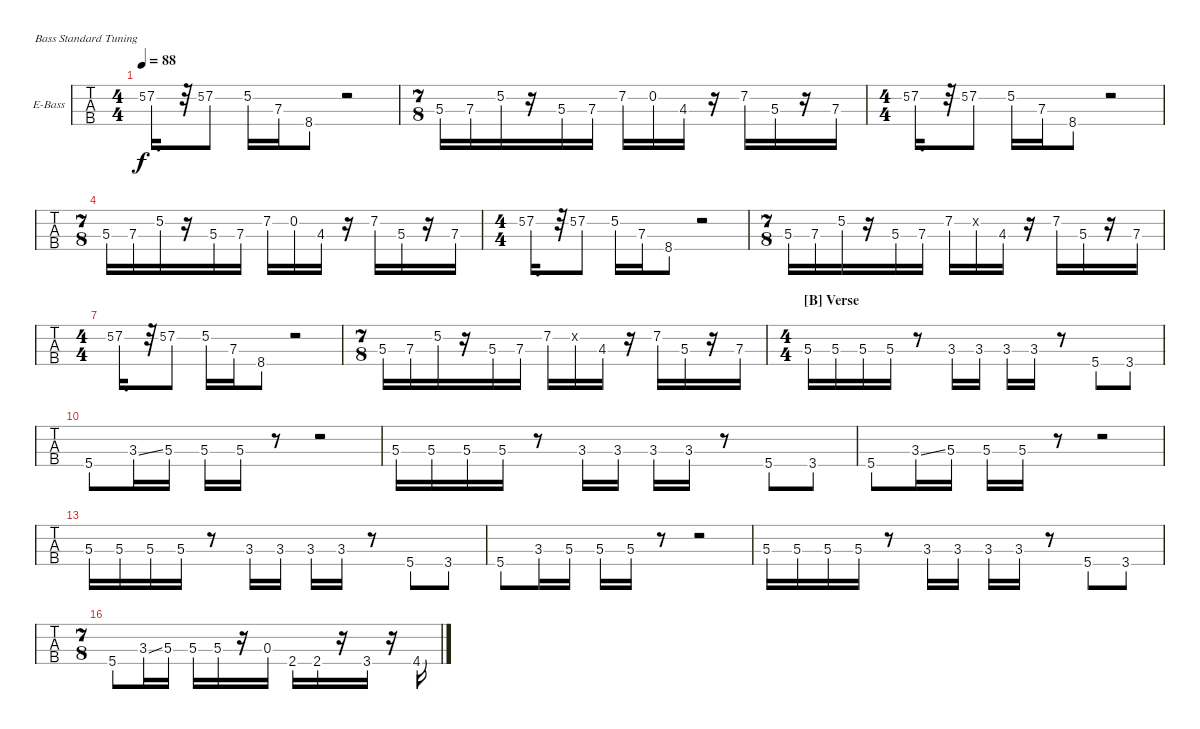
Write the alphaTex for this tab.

\bracketExtendMode nobrackets
\firstSystemTrackNameOrientation horizontal
\otherSystemsTrackNameOrientation horizontal
\defaultBarNumberDisplay FirstOfSystem
\track ("Bass" "E-Bass") {instrument electricbassfinger}
\staff {tabs}
\tuning (G2 D2 A1 E1)
\ts (4 4)
\beaming (8 2 2 2 2)
\scale
0.534196
\tempo 88
\accidentals auto
\clef f4
\ottava regular
\simile none
\ks a
5.2.8{gr dy f} 7.2.16{d} r.32 5.2.8{gr} 7.2.8 5.2.16 7.3.16 8.4.8 r.2 |
\ts (7 8)
\beaming (8 3 2 2)
\scale
0.465804 5.3.16 7.3.16 5.2.16 r.16 5.3.16 7.3.16 7.2.16 0.2.16 4.3.16 r.16 7.2.16 5.3.16 r.16 7.3.16 |
\ts (4 4)
\beaming (8 2 2 2 2)
\scale
0.534196 5.2.8{gr} 7.2.16{d} r.32 5.2.8{gr} 7.2.8 5.2.16 7.3.16 8.4.8 r.2 |
\ts (7 8)
\beaming (8 3 2 2)
\scale
0.465804 5.3.16 7.3.16 5.2.16 r.16 5.3.16 7.3.16 7.2.16 0.2.16 4.3.16 r.16 7.2.16 5.3.16 r.16 7.3.16 |
\ts (4 4)
\beaming (8 2 2 2 2)
\scale
0.534196 5.2.8{gr} 7.2.16{d} r.32 5.2.8{gr} 7.2.8 5.2.16 7.3.16 8.4.8 r.2 |
\ts (7 8)
\beaming (8 3 2 2)
\scale
0.465804 5.3.16 7.3.16 5.2.16 r.16 5.3.16 7.3.16 7.2.16 0.2{x}.16 4.3.16 r.16 7.2.16 5.3.16 r.16 7.3.16 |
\ts (4 4)
\beaming (8 2 2 2 2)
\scale
0.534196 5.2.8{gr} 7.2.16{d} r.32 5.2.8{gr} 7.2.8 5.2.16 7.3.16 8.4.8 r.2 |
\ts (7 8)
\beaming (8 3 2 2)
\scale
0.465804 5.3.16 7.3.16 5.2.16 r.16 5.3.16 7.3.16 7.2.16 0.2{x}.16 4.3.16 r.16 7.2.16 5.3.16 r.16 7.3.16 |
\ts (4 4)
\beaming (8 2 2 2 2)
\section ("B" "Verse")
\scale
0.516484 5.3.16 5.3.16 5.3.16 5.3.16 r.8 3.3.16 3.3.16 3.3.16 3.3.16 r.8 5.4{st}.8 3.4{st}.8 |
\scale
0.483516 5.4{st}.8 3.3{ss}.16 5.3.16 5.3.16 5.3.16 r.8 r.2 |
\scale
0.5 5.3.16 5.3.16 5.3.16 5.3.16 r.8 3.3.16 3.3.16 3.3.16 3.3.16 r.8 5.4{st}.8 3.4{st}.8 |
\scale
0.5 5.4{st}.8 3.3{ss}.16 5.3.16 5.3.16 5.3.16 r.8 r.2 |
\scale
0.5 5.3.16 5.3.16 5.3.16 5.3.16 r.8 3.3.16 3.3.16 3.3.16 3.3.16 r.8 5.4{st}.8 3.4{st}.8 |
\scale
0.5 5.4{st}.8 3.3.16 5.3.16 5.3.16 5.3.16 r.8 r.2 |
\scale
0.511628 5.3.16 5.3.16 5.3.16 5.3.16 r.8 3.3.16 3.3.16 3.3.16 3.3.16 r.8 5.4{st}.8 3.4{st}.8 |
\ts (7 8)
\beaming (8 2 2 2 2)
\scale
0.488372 5.4{st}.8 3.3{ss}.16 5.3.16 5.3.16 5.3.16 r.16 0.3.16 2.4.16 2.4.16 r.16 3.4.16 r.16 4.4.16
